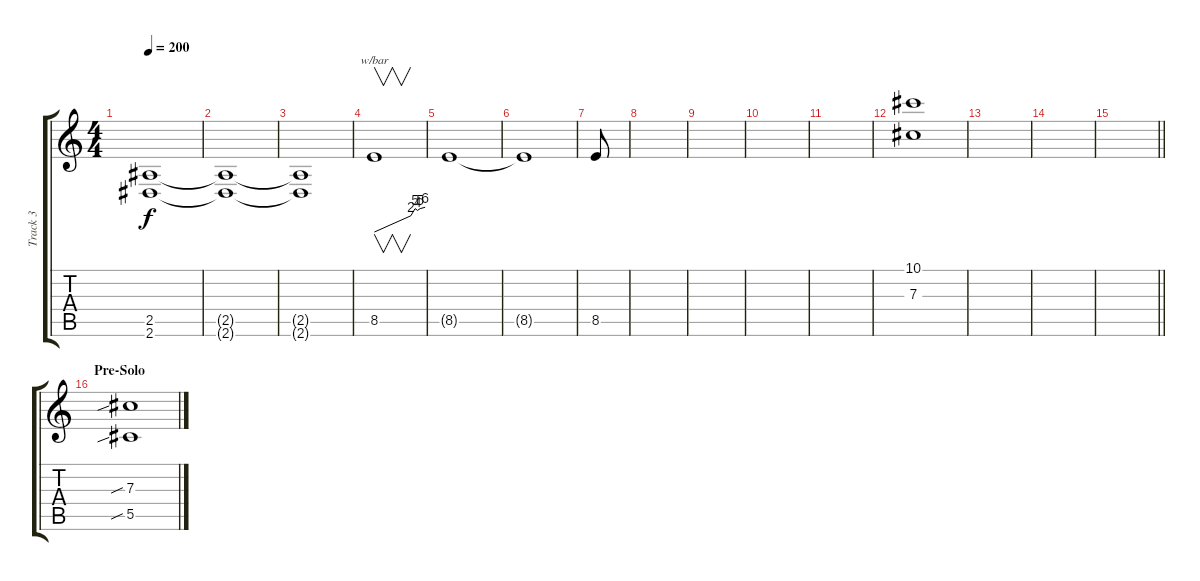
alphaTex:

\track ("Track 3" "Track 3") {instrument distortionguitar}
\staff {score tabs}
\tuning (Eb4 Bb3 Gb3 Db3 Ab2 Db2) {hide}
\ts (4 4)
\tempo 200
\clef g2
\ks c
(2.5{t} 2.6{t}).1{dy f} |
(2.5{t} 2.6{t}).1 |
(2.5{t} 2.6{t}).1 |
8.5.1{v tbe (custom default 0 0 43 8 48 20 51 16 54 20 60 24)} |
8.5{t}.1 |
8.5{t}.1 |
8.5.8 |
|
|
|
|
(10.1 7.3).1 |
|
|
\barLineRight lightlight
|
\section ("" "Pre-Solo")
(7.3{sib} 5.5{sib}).1
